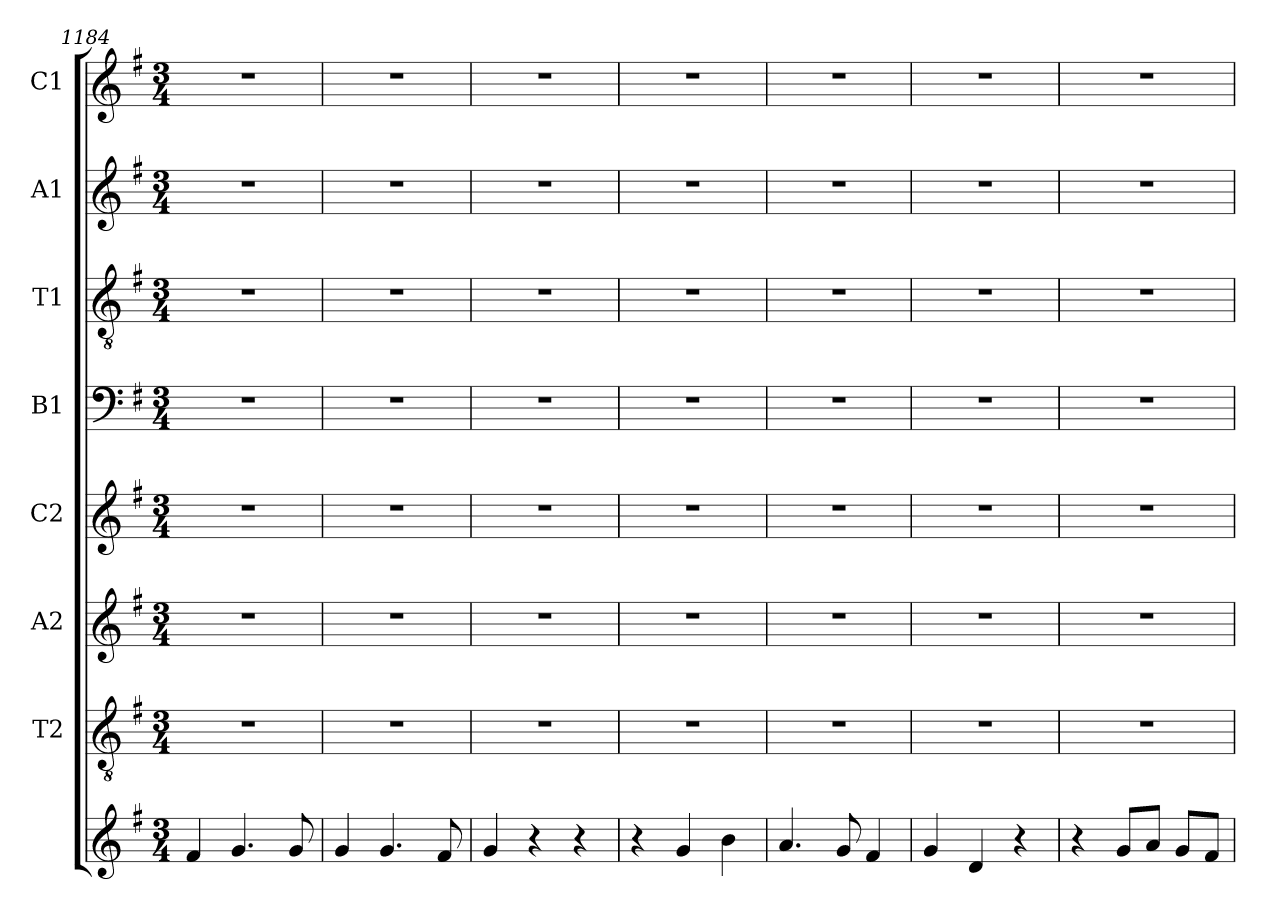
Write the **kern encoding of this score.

**kern	**kern	**kern	**kern	**kern	**kern	**kern	**kern
*part8	*part7	*part6	*part5	*part4	*part3	*part2	*part1
*staff8	*staff7	*staff6	*staff5	*staff4	*staff3	*staff2	*staff1
*	*I"T2	*I"A2	*I"C2	*I"B1	*I"T1	*I"A1	*I"C1
*	*I'T2	*I'A2	*I'C2	*I'B1	*I'T1	*I'A1	*I'C1
*clefG2	*clefGv2	*clefG2	*clefG2	*clefF4	*clefGv2	*clefG2	*clefG2
*k[f#]	*k[f#]	*k[f#]	*k[f#]	*k[f#]	*k[f#]	*k[f#]	*k[f#]
*G:	*G:	*G:	*G:	*G:	*G:	*G:	*G:
*M3/4	*M3/4	*M3/4	*M3/4	*M3/4	*M3/4	*M3/4	*M3/4
=1184	=1184	=1184	=1184	=1184	=1184	=1184	=1184
4f#/	2.r	2.r	2.r	2.r	2.r	2.r	2.r
4.g/	.	.	.	.	.	.	.
8g/	.	.	.	.	.	.	.
!!LO:LB:g=z
=1185	=1185	=1185	=1185	=1185	=1185	=1185	=1185
4g/	2.r	2.r	2.r	2.r	2.r	2.r	2.r
4.g/	.	.	.	.	.	.	.
8f#/	.	.	.	.	.	.	.
=1186	=1186	=1186	=1186	=1186	=1186	=1186	=1186
4g/	2.r	2.r	2.r	2.r	2.r	2.r	2.r
4r	.	.	.	.	.	.	.
4r	.	.	.	.	.	.	.
=1187	=1187	=1187	=1187	=1187	=1187	=1187	=1187
4r	2.r	2.r	2.r	2.r	2.r	2.r	2.r
4g/	.	.	.	.	.	.	.
4b\	.	.	.	.	.	.	.
=1188	=1188	=1188	=1188	=1188	=1188	=1188	=1188
4.a/	2.r	2.r	2.r	2.r	2.r	2.r	2.r
8g/	.	.	.	.	.	.	.
4f#/	.	.	.	.	.	.	.
=1189	=1189	=1189	=1189	=1189	=1189	=1189	=1189
4g/	2.r	2.r	2.r	2.r	2.r	2.r	2.r
4d/	.	.	.	.	.	.	.
4r	.	.	.	.	.	.	.
=1190	=1190	=1190	=1190	=1190	=1190	=1190	=1190
4r	2.r	2.r	2.r	2.r	2.r	2.r	2.r
8g/L	.	.	.	.	.	.	.
8a/J	.	.	.	.	.	.	.
8g/L	.	.	.	.	.	.	.
8f#/J	.	.	.	.	.	.	.
=	=	=	=	=	=	=	=
*-	*-	*-	*-	*-	*-	*-	*-
